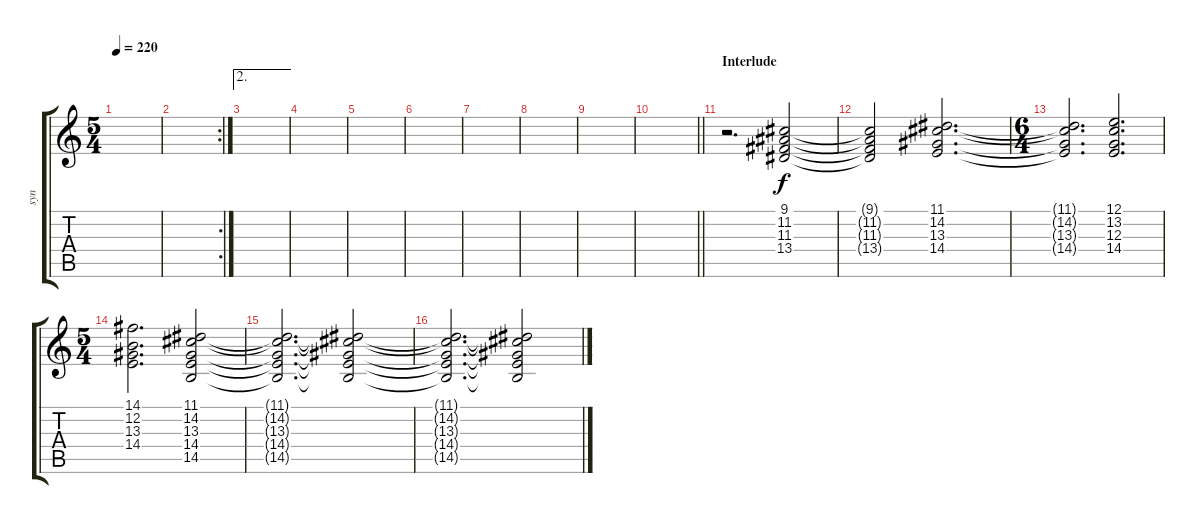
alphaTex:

\track ("syn" "syn") {instrument pad7halo}
\staff {score tabs}
\tuning (E4 B3 G3 D3 A2 E2) {hide}
\ts (5 4)
\tempo 220
\clef g2
\ks c
|
\rc 2
|
\ae 2
|
|
|
|
|
|
|
\barLineRight lightlight
|
\section ("" "Interlude")
r.2{d} (9.1 11.2 11.3 13.4).2 |
(9.1{t} 11.2{t} 11.3{t} 13.4{t}).2 (11.1 14.2 13.3 14.4).2{d} |
\ts (6 4)
(11.1{t} 14.2{t} 13.3{t} 14.4{t}).2{d} (12.1 13.2 12.3 14.4).2{d} |
\ts (5 4)
(14.1 12.2 13.3 14.4).2{d} (11.1 14.2 13.3 14.4 14.5).2 |
(11.1{t} 14.2{t} 13.3{t} 14.4{t} 14.5{t}).2{d} (11.1{t} 14.2{t} 13.3{t} 14.4{t} 14.5{t}).2 |
(11.1{t} 14.2{t} 13.3{t} 14.4{t} 14.5{t}).2{d} (11.1{t} 14.2{t} 13.3{t} 14.4{t} 14.5{t}).2
